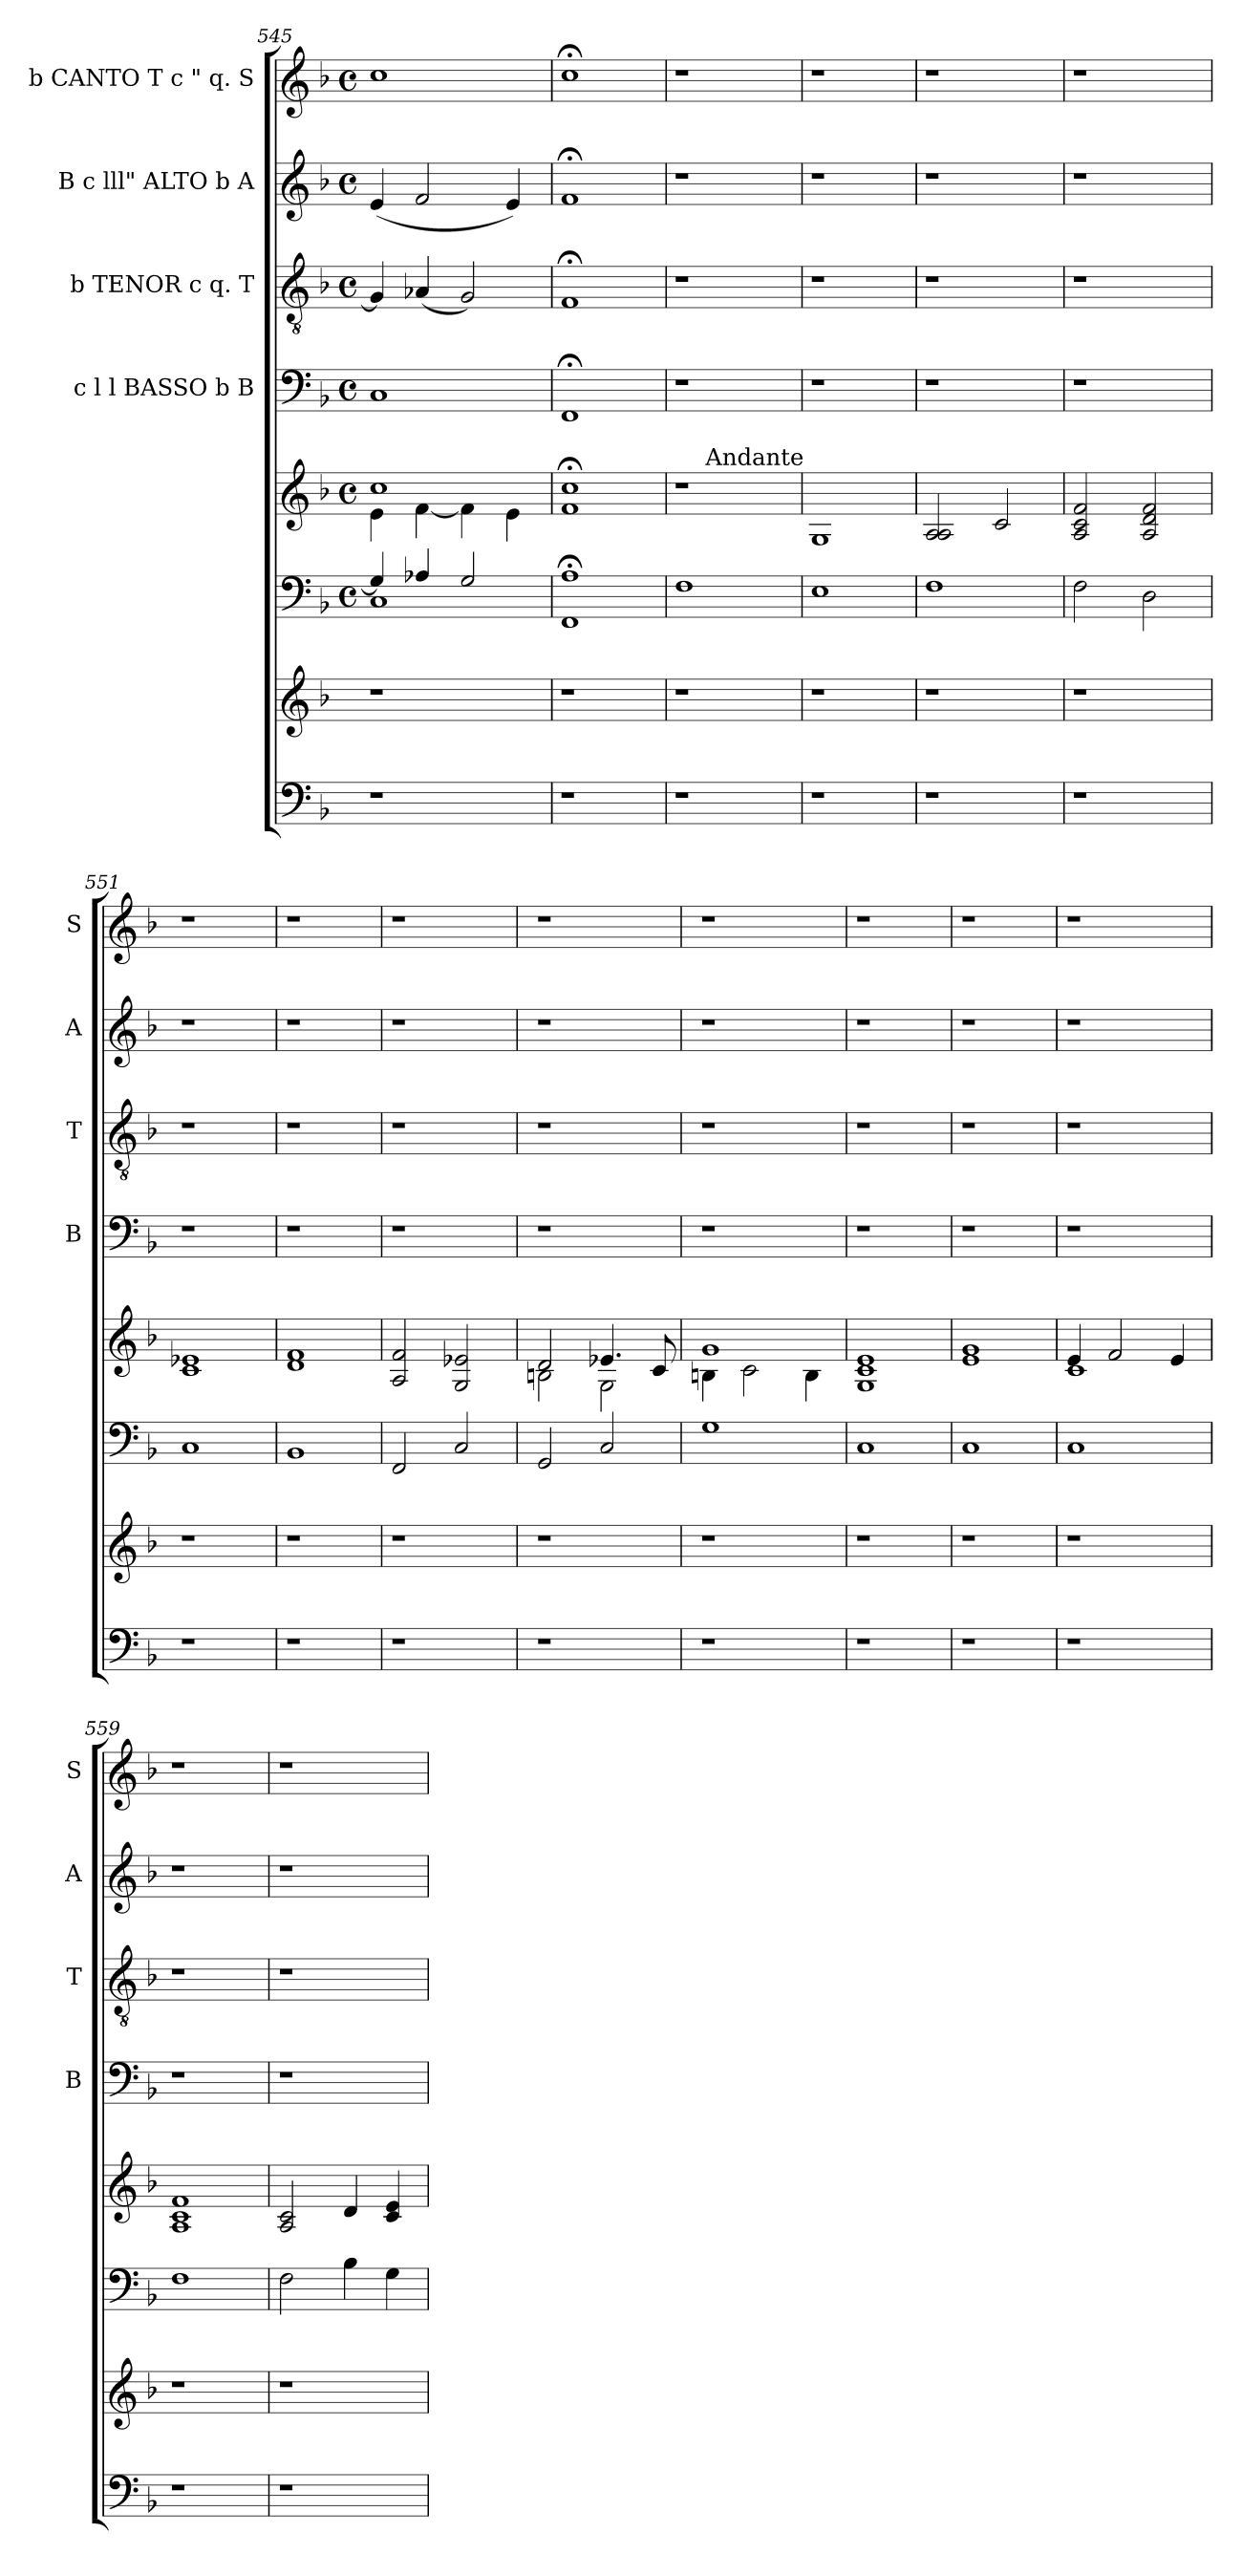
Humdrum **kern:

**kern	**kern	**kern	**kern	**kern	**kern	**kern	**kern
*part7	*part7	*part6	*part5	*part4	*part3	*part2	*part1
*staff8	*staff7	*staff6	*staff5	*staff4	*staff3	*staff2	*staff1
*	*	*	*	*I"c l l BASSO b B	*I"b TENOR c q. T	*I"B c lll" ALTO b A	*I"b CANTO T c " q. S
*	*	*	*	*I'B	*I'T	*I'A	*I'S
*clefF4	*clefG2	*clefF4	*clefG2	*clefF4	*clefGv2	*clefG2	*clefG2
*k[b-]	*k[b-]	*k[b-]	*k[b-]	*k[b-]	*k[b-]	*k[b-]	*k[b-]
*F:	*F:	*F:	*F:	*F:	*F:	*F:	*F:
*	*	*M4/4	*M4/4	*M4/4	*M4/4	*M4/4	*M4/4
*	*	*met(c)	*met(c)	*met(c)	*met(c)	*met(c)	*met(c)
=545	=545	=545	=545	=545	=545	=545	=545
*	*	*^	*^	*	*	*	*
1r	1r	4G/]	1C	1cc	4e\	1C	4G/]	(<4e/	1cc
.	.	4A-X/	.	.	[<4f\	.	(<4A-X/	2f/	.
.	.	2G/	.	.	4f\]	.	2G/)	.	.
.	.	.	.	.	4e\	.	.	4e/)	.
*	*	*v	*v	*	*	*	*	*	*
*	*	*	*v	*v	*	*	*	*
=546	=546	=546	=546	=546	=546	=546	=546
1r	1r	1FF; 1A;	1f; 1cc;	1FF;	1F;	1f;	1cc;<
!!LO:PB:g=z
=547!	=547!	=547!	=547!	=547!	=547!	=547!	=547!
*	*	*	*^	*	*	*	*
1r	1r	1F	1r	8ryy	1r	1r	1r	1r
*	*	*	*MM176	*	*	*	*	*
!	!	!	!	!LO:TX:a:t=Andante	!	!	!	!
.	.	.	.	2..ryy	.	.	.	.
*	*	*	*v	*v	*	*	*	*
=548	=548	=548	=548	=548	=548	=548	=548
1r	1r	1E	1G	1r	1r	1r	1r
=549	=549	=549	=549	=549	=549	=549	=549
1r	1r	1F	2A/ 2A/	1r	1r	1r	1r
.	.	.	2c/	.	.	.	.
=550	=550	=550	=550	=550	=550	=550	=550
1r	1r	2F\	2A/ 2c/ 2f/	1r	1r	1r	1r
.	.	2D\	2A/ 2d/ 2f/	.	.	.	.
=551	=551	=551	=551	=551	=551	=551	=551
1r	1r	1C	1c 1e-X	1r	1r	1r	1r
!!LO:LB:g=z
=552	=552	=552	=552	=552	=552	=552	=552
1r	1r	1BB-	1d 1f	1r	1r	1r	1r
=553	=553	=553	=553	=553	=553	=553	=553
1r	1r	2FF/	2A/ 2f/	1r	1r	1r	1r
.	.	2C/	2G/ 2e-X/	.	.	.	.
=554	=554	=554	=554	=554	=554	=554	=554
*	*	*	*^	*	*	*	*
1r	1r	2GG/	2d/	2Bn\	1r	1r	1r	1r
.	.	2C/	4.e-X/	2G\	.	.	.	.
.	.	.	8c/	.	.	.	.	.
=555	=555	=555	=555	=555	=555	=555	=555	=555
1r	1r	1G	1g	4Bn\	1r	1r	1r	1r
.	.	.	.	2c\	.	.	.	.
.	.	.	.	4B\	.	.	.	.
*	*	*	*v	*v	*	*	*	*
=556	=556	=556	=556	=556	=556	=556	=556
1r	1r	1C	1G 1c 1e	1r	1r	1r	1r
!!LO:LB:g=z
=557	=557	=557	=557	=557	=557	=557	=557
1r	1r	1C	1e 1g	1r	1r	1r	1r
=558	=558	=558	=558	=558	=558	=558	=558
*	*	*	*^	*	*	*	*
1r	1r	1C	4e/	1c	1r	1r	1r	1r
.	.	.	2f/	.	.	.	.	.
.	.	.	4e/	.	.	.	.	.
*	*	*	*v	*v	*	*	*	*
=559	=559	=559	=559	=559	=559	=559	=559
1r	1r	1F	1A 1c 1f	1r	1r	1r	1r
=560	=560	=560	=560	=560	=560	=560	=560
1r	1r	2F\	2A/ 2c/	1r	1r	1r	1r
.	.	4B-\	4d/	.	.	.	.
.	.	4G\	4c/ 4e/	.	.	.	.
=	=	=	=	=	=	=	=
*-	*-	*-	*-	*-	*-	*-	*-
